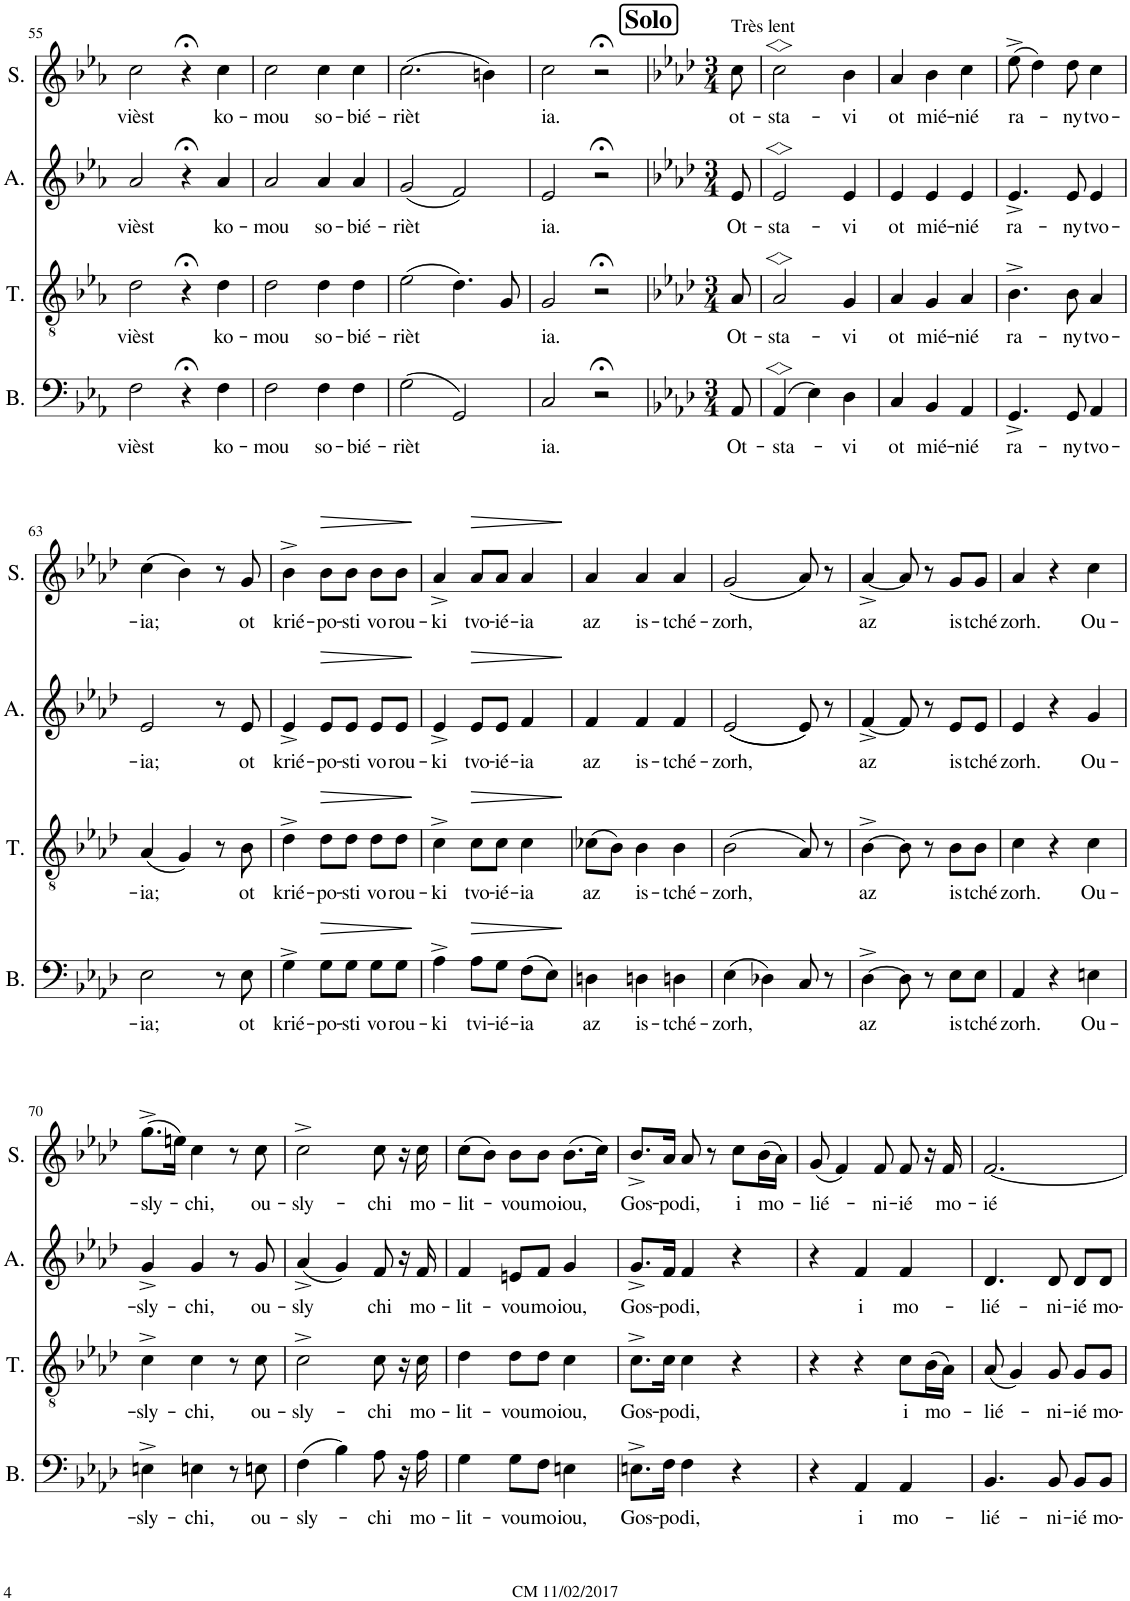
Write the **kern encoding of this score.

**kern	**text	**dynam	**kern	**text	**dynam	**kern	**text	**dynam	**kern	**text	**dynam
*part4	*part4	*part4	*part3	*part3	*part3	*part2	*part2	*part2	*part1	*part1	*part1
*staff4	*staff4	*staff4	*staff3	*staff3	*staff3	*staff2	*staff2	*staff2	*staff1	*staff1	*staff1
*I"Bass	*	*	*I"Ténor	*	*	*I"Alto	*	*	*I"Soprano	*	*
*I'B.	*	*	*I'T.	*	*	*I'A.	*	*	*I'S.	*	*
!!LO:PB:g=z
*clefF4	*	*	*clefGv2	*	*	*clefG2	*	*	*clefG2	*	*
*k[b-e-a-]	*	*	*k[b-e-a-]	*	*	*k[b-e-a-]	*	*	*k[b-e-a-]	*	*
*M4/4	*	*	*M4/4	*	*	*M4/4	*	*	*M4/4	*	*
=55	=55	=55	=55	=55	=55	=55	=55	=55	=55	=55	=55
!	!LO:LY:b	!	!	!LO:LY:b	!	!	!LO:LY:b	!	!	!LO:LY:b	!
2F\	vièst	.	2d\	vièst	.	2a-/	vièst	.	2cc\	vièst	.
4r;<	.	.	4r;<	.	.	4r;<	.	.	4r;<	.	.
!	!LO:LY:b	!	!	!LO:LY:b	!	!	!LO:LY:b	!	!	!LO:LY:b	!
4F\	ko-	.	4d\	ko-	.	4a-/	ko-	.	4cc\	ko-	.
=56	=56	=56	=56	=56	=56	=56	=56	=56	=56	=56	=56
!	!LO:LY:b	!	!	!LO:LY:b	!	!	!LO:LY:b	!	!	!LO:LY:b	!
2F\	-mou	.	2d\	-mou	.	2a-/	-mou	.	2cc\	-mou	.
!	!LO:LY:b	!	!	!LO:LY:b	!	!	!LO:LY:b	!	!	!LO:LY:b	!
4F\	so-	.	4d\	so-	.	4a-/	so-	.	4cc\	so-	.
!	!LO:LY:b	!	!	!LO:LY:b	!	!	!LO:LY:b	!	!	!LO:LY:b	!
4F\	-bié-	.	4d\	-bié-	.	4a-/	-bié-	.	4cc\	-bié-	.
=57	=57	=57	=57	=57	=57	=57	=57	=57	=57	=57	=57
!	!LO:LY:b	!	!	!LO:LY:b	!	!	!LO:LY:b	!	!	!LO:LY:b	!
(2G\	-rièt	.	(2e-\	-rièt	.	(2g/	-rièt	.	(2.cc\	-rièt	.
2GG/)	.	.	4.d\)	.	.	2f/)	.	.	.	.	.
.	.	.	.	.	.	.	.	.	4bn\)	.	.
.	.	.	8G/	.	.	.	.	.	.	.	.
=58	=58	=58	=58	=58	=58	=58	=58	=58	=58	=58	=58
!	!LO:LY:b	!	!	!LO:LY:b	!	!	!LO:LY:b	!	!	!LO:LY:b	!
2C/	ia.	.	2G/	ia.	.	2e-/	ia.	.	2cc\	ia.	.
2r;<	.	.	2r;<	.	.	2r;<	.	.	2r;<	.	.
!!LO:REH:place=s1:a:B:cj:fs=14:t=Solo
=59	=59	=59	=59	=59	=59	=59	=59	=59	=59	=59	=59
*k[b-e-a-d-]	*	*	*k[b-e-a-d-]	*	*	*k[b-e-a-d-]	*	*	*k[b-e-a-d-]	*	*
*M3/4	*	*	*M3/4	*	*	*M3/4	*	*	*M3/4	*	*
!	!	!	!	!	!	!	!	!	!LO:TX:a:t=Très lent	!	!
!	!LO:LY:b	!	!	!LO:LY:b	!	!	!LO:LY:b	!	!	!LO:LY:b	!
8AA-/	Ot-	.	8A-/	Ot-	.	8e-/	Ot-	.	8cc\	ot-	.
=60	=60	=60	=60	=60	=60	=60	=60	=60	=60	=60	=60
!	!LO:LY:b	!	!	!LO:LY:b	!	!	!LO:LY:b	!	!	!LO:LY:b	!
(4AA->/	-sta-	.	2A->/	-sta-	.	2e->/	-sta-	.	2cc>\	-sta-	.
4E-\)	.	.	.	.	.	.	.	.	.	.	.
!	!LO:LY:b	!	!	!LO:LY:b	!	!	!LO:LY:b	!	!	!LO:LY:b	!
4D-\	-vi	.	4G/	-vi	.	4e-/	-vi	.	4b-\	vi	.
=61	=61	=61	=61	=61	=61	=61	=61	=61	=61	=61	=61
!	!LO:LY:b	!	!	!LO:LY:b	!	!	!LO:LY:b	!	!	!LO:LY:b	!
4C/	ot	.	4A-/	ot	.	4e-/	ot	.	4a-/	ot	.
!	!LO:LY:b	!	!	!LO:LY:b	!	!	!LO:LY:b	!	!	!LO:LY:b	!
4BB-/	mié-	.	4G/	mié-	.	4e-/	mié-	.	4b-\	mié-	.
!	!LO:LY:b	!	!	!LO:LY:b	!	!	!LO:LY:b	!	!	!LO:LY:b	!
4AA-/	-nié	.	4A-/	-nié	.	4e-/	-nié	.	4cc\	-nié	.
=62	=62	=62	=62	=62	=62	=62	=62	=62	=62	=62	=62
!	!LO:LY:b	!	!	!LO:LY:b	!	!	!LO:LY:b	!	!	!LO:LY:b	!
4.GG^/	ra-	.	4.B-^\	ra-	.	4.e-^/	ra-	.	(8ee-^\	ra-	.
.	.	.	.	.	.	.	.	.	4dd-\)	.	.
!	!LO:LY:b	!	!	!LO:LY:b	!	!	!LO:LY:b	!	!	!LO:LY:b	!
8GG/	-ny	.	8B-\	-ny	.	8e-/	-ny	.	8dd-\	-ny	.
!	!LO:LY:b	!	!	!LO:LY:b	!	!	!LO:LY:b	!	!	!LO:LY:b	!
4AA-/	tvo-	.	4A-/	tvo-	.	4e-/	tvo-	.	4cc\	tvo-	.
!!LO:LB:g=z
=63	=63	=63	=63	=63	=63	=63	=63	=63	=63	=63	=63
!	!LO:LY:b	!	!	!LO:LY:b	!	!	!LO:LY:b	!	!	!LO:LY:b	!
2E-\	-ia;	.	(4A-/	-ia;	.	2e-/	-ia;	.	(4cc\	-ia;	.
.	.	.	4G/)	.	.	.	.	.	4b-\)	.	.
8r	.	.	8r	.	.	8r	.	.	8r	.	.
!	!LO:LY:b	!	!	!LO:LY:b	!	!	!LO:LY:b	!	!	!LO:LY:b	!
8E-\	ot	.	8B-\	ot	.	8e-/	ot	.	8g/	ot	.
=64	=64	=64	=64	=64	=64	=64	=64	=64	=64	=64	=64
!	!LO:LY:b	!	!	!LO:LY:b	!	!	!LO:LY:b	!	!	!LO:LY:b	!
4G^\	krié-	.	4d-^\	krié-	.	4e-^/	krié-	.	4b-^\	krié-	.
!	!LO:LY:b	!LO:HP:b	!	!LO:LY:b	!LO:HP:b	!	!LO:LY:b	!LO:HP:b	!	!LO:LY:b	!LO:HP:b
8G\L	-po-	>	8d-\L	-po-	>	8e-/L	-po-	>	8b-\L	-po-	>
!	!LO:LY:b	!	!	!LO:LY:b	!	!	!LO:LY:b	!	!	!LO:LY:b	!
8G\J	-sti	.	8d-\J	-sti	.	8e-/J	-sti	.	8b-\J	-sti	.
!	!LO:LY:b	!	!	!LO:LY:b	!	!	!LO:LY:b	!	!	!LO:LY:b	!
8G\L	vo	.	8d-\L	vo	.	8e-/L	vo	.	8b-\L	vo	.
!	!LO:LY:b	!	!	!LO:LY:b	!	!	!LO:LY:b	!	!	!LO:LY:b	!
8G\J	rou-	.	8d-\J	rou-	.	8e-/J	rou-	.	8b-\J	rou-	.
.	.	]	.	.	]	.	.	]	.	.	]
=65	=65	=65	=65	=65	=65	=65	=65	=65	=65	=65	=65
!	!LO:LY:b	!	!	!LO:LY:b	!	!	!LO:LY:b	!	!	!LO:LY:b	!
4A-^\	-ki	.	4c^\	-ki	.	4e-^/	-ki	.	4a-^/	-ki	.
!	!LO:LY:b	!LO:HP:b	!	!LO:LY:b	!LO:HP:b	!	!LO:LY:b	!LO:HP:b	!	!LO:LY:b	!LO:HP:b
8A-\L	tvi-	>	8c\L	tvo-	>	8e-/L	tvo-	>	8a-/L	tvo-	>
!	!LO:LY:b	!	!	!LO:LY:b	!	!	!LO:LY:b	!	!	!LO:LY:b	!
8G\J	-ié-	.	8c\J	-ié-	.	8e-/J	-ié-	.	8a-/J	-ié-	.
!	!LO:LY:b	!	!	!LO:LY:b	!	!	!LO:LY:b	!	!	!LO:LY:b	!
(8F\L	-ia	.	4c\	-ia	.	4f/	-ia	.	4a-/	-ia	.
8E-\J)	.	.	.	.	.	.	.	.	.	.	.
.	.	]	.	.	]	.	.	]	.	.	]
=66	=66	=66	=66	=66	=66	=66	=66	=66	=66	=66	=66
!	!LO:LY:b	!	!	!LO:LY:b	!	!	!LO:LY:b	!	!	!LO:LY:b	!
4Dn\	az	.	(8c-X\L	az	.	4f/	az	.	4a-/	az	.
.	.	.	8B-\J)	.	.	.	.	.	.	.	.
!	!LO:LY:b	!	!	!LO:LY:b	!	!	!LO:LY:b	!	!	!LO:LY:b	!
4Dn\	is-	.	4B-\	is-	.	4f/	is-	.	4a-/	is-	.
!	!LO:LY:b	!	!	!LO:LY:b	!	!	!LO:LY:b	!	!	!LO:LY:b	!
4Dn\	-tché-	.	4B-\	-tché-	.	4f/	-tché-	.	4a-/	-tché-	.
=67	=67	=67	=67	=67	=67	=67	=67	=67	=67	=67	=67
!	!LO:LY:b	!	!	!LO:LY:b	!	!	!LO:LY:b	!	!	!LO:LY:b	!
(4E-\	-zorh,	.	(2B-\	-zorh,	.	((2e-/	-zorh,	.	(2g/	-zorh,	.
4D-X\)	.	.	.	.	.	.	.	.	.	.	.
8C/	.	.	8A-/)	.	.	8e-/))	.	.	8a-/)	.	.
8r	.	.	8r	.	.	8r	.	.	8r	.	.
=68	=68	=68	=68	=68	=68	=68	=68	=68	=68	=68	=68
!	!LO:LY:b	!	!	!LO:LY:b	!	!	!LO:LY:b	!	!	!LO:LY:b	!
[4D-^\	az	.	[4B-^\	az	.	[4f^/	az	.	[4a-^/	az	.
8D-\]	.	.	8B-\]	.	.	8f/]	.	.	8a-/]	.	.
8r	.	.	8r	.	.	8r	.	.	8r	.	.
!	!LO:LY:b	!	!	!LO:LY:b	!	!	!LO:LY:b	!	!	!LO:LY:b	!
8E-\L	is-	.	8B-\L	is-	.	8e-/L	is-	.	8g/L	is-	.
!	!LO:LY:b	!	!	!LO:LY:b	!	!	!LO:LY:b	!	!	!LO:LY:b	!
8E-\J	-tché-	.	8B-\J	-tché-	.	8e-/J	-tché-	.	8g/J	-tché-	.
=69	=69	=69	=69	=69	=69	=69	=69	=69	=69	=69	=69
!	!LO:LY:b	!	!	!LO:LY:b	!	!	!LO:LY:b	!	!	!LO:LY:b	!
4AA-/	-zorh.	.	4c\	-zorh.	.	4e-/	-zorh.	.	4a-/	-zorh.	.
4r	.	.	4r	.	.	4r	.	.	4r	.	.
!	!LO:LY:b	!	!	!LO:LY:b	!	!	!LO:LY:b	!	!	!LO:LY:b	!
4En\	Ou-	.	4c\	Ou-	.	4g/	Ou-	.	4cc\	Ou-	.
!!LO:LB:g=z
=70	=70	=70	=70	=70	=70	=70	=70	=70	=70	=70	=70
!	!LO:LY:b	!	!	!LO:LY:b	!	!	!LO:LY:b	!	!	!LO:LY:b	!
4En^\	-sly-	.	4c^\	-sly-	.	4g^/	-sly-	.	(8.gg^\L	-sly-	.
.	.	.	.	.	.	.	.	.	16een\Jk)	.	.
!	!LO:LY:b	!	!	!LO:LY:b	!	!	!LO:LY:b	!	!	!LO:LY:b	!
4En\	-chi,	.	4c\	-chi,	.	4g/	-chi,	.	4cc\	-chi,	.
8r	.	.	8r	.	.	8r	.	.	8r	.	.
!	!LO:LY:b	!	!	!LO:LY:b	!	!	!LO:LY:b	!	!	!LO:LY:b	!
8En\	ou-	.	8c\	ou-	.	8g/	ou-	.	8cc\	ou-	.
=71	=71	=71	=71	=71	=71	=71	=71	=71	=71	=71	=71
!	!LO:LY:b	!	!	!LO:LY:b	!	!	!LO:LY:b	!	!	!LO:LY:b	!
(4F\	-sly-	.	2c^\	-sly-	.	(4a-^/	-sly	.	2cc^\	-sly-	.
4B-\)	.	.	.	.	.	4g/)	.	.	.	.	.
!	!LO:LY:b	!	!	!LO:LY:b	!	!	!LO:LY:b	!	!	!LO:LY:b	!
8A-\	-chi	.	8c\	-chi	.	8f/	chi	.	8cc\	-chi	.
16r	.	.	16r	.	.	16r	.	.	16r	.	.
!	!LO:LY:b	!	!	!LO:LY:b	!	!	!LO:LY:b	!	!	!LO:LY:b	!
16A-\	mo-	.	16c\	mo-	.	16f/	mo-	.	16cc\	mo-	.
=72	=72	=72	=72	=72	=72	=72	=72	=72	=72	=72	=72
!	!LO:LY:b	!	!	!LO:LY:b	!	!	!LO:LY:b	!	!	!LO:LY:b	!
4G\	-lit-	.	4d-\	-lit-	.	4f/	-lit-	.	(8cc\L	-lit-	.
.	.	.	.	.	.	.	.	.	8b-\J)	.	.
!	!LO:LY:b	!	!	!LO:LY:b	!	!	!LO:LY:b	!	!	!LO:LY:b	!
8G\L	-vou	.	8d-\L	-vou	.	8en/L	-vou	.	8b-\L	-vou	.
!	!LO:LY:b	!	!	!LO:LY:b	!	!	!LO:LY:b	!	!	!LO:LY:b	!
8F\J	mo-	.	8d-\J	mo-	.	8f/J	mo-	.	8b-\J	mo-	.
!	!LO:LY:b	!	!	!LO:LY:b	!	!	!LO:LY:b	!	!	!LO:LY:b	!
4En\	-iou,	.	4c\	-iou,	.	4g/	-iou,	.	(8.b-\L	-iou,	.
.	.	.	.	.	.	.	.	.	16cc\Jk)	.	.
=73	=73	=73	=73	=73	=73	=73	=73	=73	=73	=73	=73
!	!LO:LY:b	!	!	!LO:LY:b	!	!	!LO:LY:b	!	!	!LO:LY:b	!
8.En^\L	Gos-	.	8.c^\L	Gos-	.	8.g^/L	Gos-	.	8.b-^/L	Gos-	.
!	!LO:LY:b	!	!	!LO:LY:b	!	!	!LO:LY:b	!	!	!LO:LY:b	!
16F\Jk	-po-	.	16c\Jk	-po-	.	16f/Jk	-po-	.	16a-/Jk	po-	.
!	!LO:LY:b	!	!	!LO:LY:b	!	!	!LO:LY:b	!	!	!LO:LY:b	!
4F\	-di,	.	4c\	-di,	.	4f/	-di,	.	8a-/	-di,	.
.	.	.	.	.	.	.	.	.	8r	.	.
!	!	!	!	!	!	!	!	!	!	!LO:LY:b	!
4r	.	.	4r	.	.	4r	.	.	8cc\L	i	.
!	!	!	!	!	!	!	!	!	!	!LO:LY:b	!
.	.	.	.	.	.	.	.	.	(16b-\L	mo-	.
.	.	.	.	.	.	.	.	.	16a-\JJ)	.	.
=74	=74	=74	=74	=74	=74	=74	=74	=74	=74	=74	=74
!	!	!	!	!	!	!	!	!	!	!LO:LY:b	!
4r	.	.	4r	.	.	4r	.	.	(8g/	-lié-	.
.	.	.	.	.	.	.	.	.	4f/)	.	.
!	!LO:LY:b	!	!	!	!	!	!LO:LY:b	!	!	!	!
4AA-/	i	.	4r	.	.	4f/	i	.	.	.	.
!	!	!	!	!	!	!	!	!	!	!LO:LY:b	!
.	.	.	.	.	.	.	.	.	8f/	-ni-	.
!	!LO:LY:b	!	!	!LO:LY:b	!	!	!LO:LY:b	!	!	!LO:LY:b	!
4AA-/	mo-	.	8c\L	i	.	4f/	mo-	.	8f/	-ié	.
!	!	!	!	!LO:LY:b	!	!	!	!	!	!	!
.	.	.	(16B-\L	mo-	.	.	.	.	16r	.	.
!	!	!	!	!	!	!	!	!	!	!LO:LY:b	!
.	.	.	16A-\JJ)	.	.	.	.	.	16f/	mo-	.
=75	=75	=75	=75	=75	=75	=75	=75	=75	=75	=75	=75
!	!LO:LY:b	!	!	!LO:LY:b	!	!	!LO:LY:b	!	!	!LO:LY:b	!
4.BB-/	-lié-	.	(8A-/	-lié-	.	4.d-/	-lié-	.	[2.f/	-ié	.
.	.	.	4G/)	.	.	.	.	.	.	.	.
!	!LO:LY:b	!	!	!LO:LY:b	!	!	!LO:LY:b	!	!	!	!
8BB-/	-ni-	.	8G/	-ni-	.	8d-/	-ni-	.	.	.	.
!	!LO:LY:b	!	!	!LO:LY:b	!	!	!LO:LY:b	!	!	!	!
8BB-/L	-ié	.	8G/L	-ié	.	8d-/L	-ié	.	.	.	.
!	!LO:LY:b	!	!	!LO:LY:b	!	!	!LO:LY:b	!	!	!	!
8BB-/J	mo-	.	8G/J	mo-	.	8d-/J	mo-	.	.	.	.
=	=	=	=	=	=	=	=	=	=	=	=
*-	*-	*-	*-	*-	*-	*-	*-	*-	*-	*-	*-
